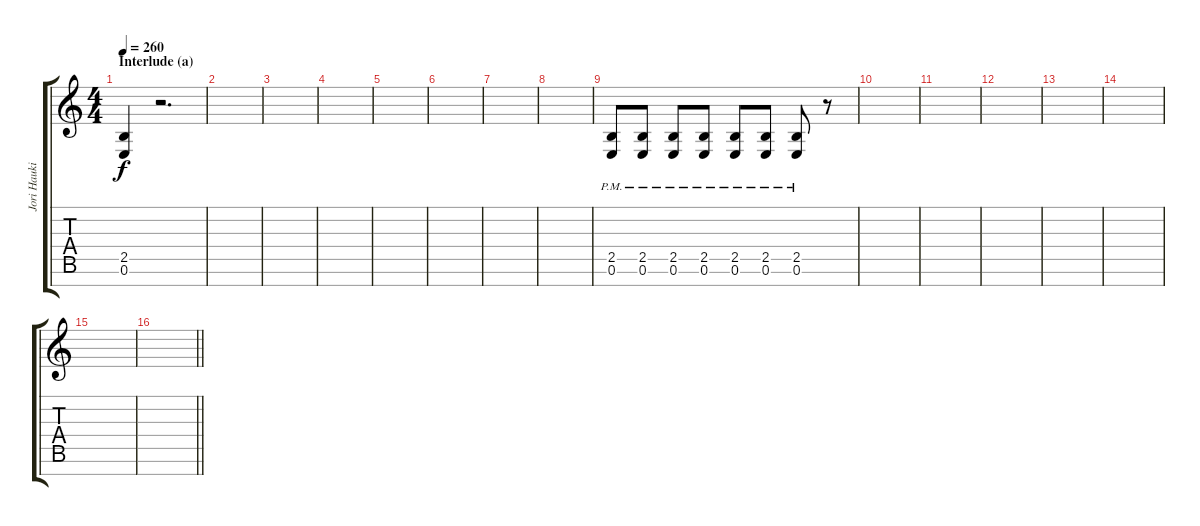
\track ("Jori Haukio (guitar)" "Jori Hauki") {instrument distortionguitar}
\staff {score tabs}
\tuning (E4 B3 G3 D3 A2 E2 B1) {hide}
\ts (4 4)
\section ("" "Interlude (a)")
\tempo 260
\clef g2
\ks aminor
(2.5 0.6).4{dy f} r.2{d} |
|
|
|
|
|
|
|
(2.5{pm} 0.6{pm}).8 (2.5{pm} 0.6{pm}).8 (2.5{pm} 0.6{pm}).8 (2.5{pm} 0.6{pm}).8 (2.5{pm} 0.6{pm}).8 (2.5{pm} 0.6{pm}).8 (2.5{pm} 0.6{pm}).8 r.8 |
|
|
|
|
|
|
\barLineRight lightlight
